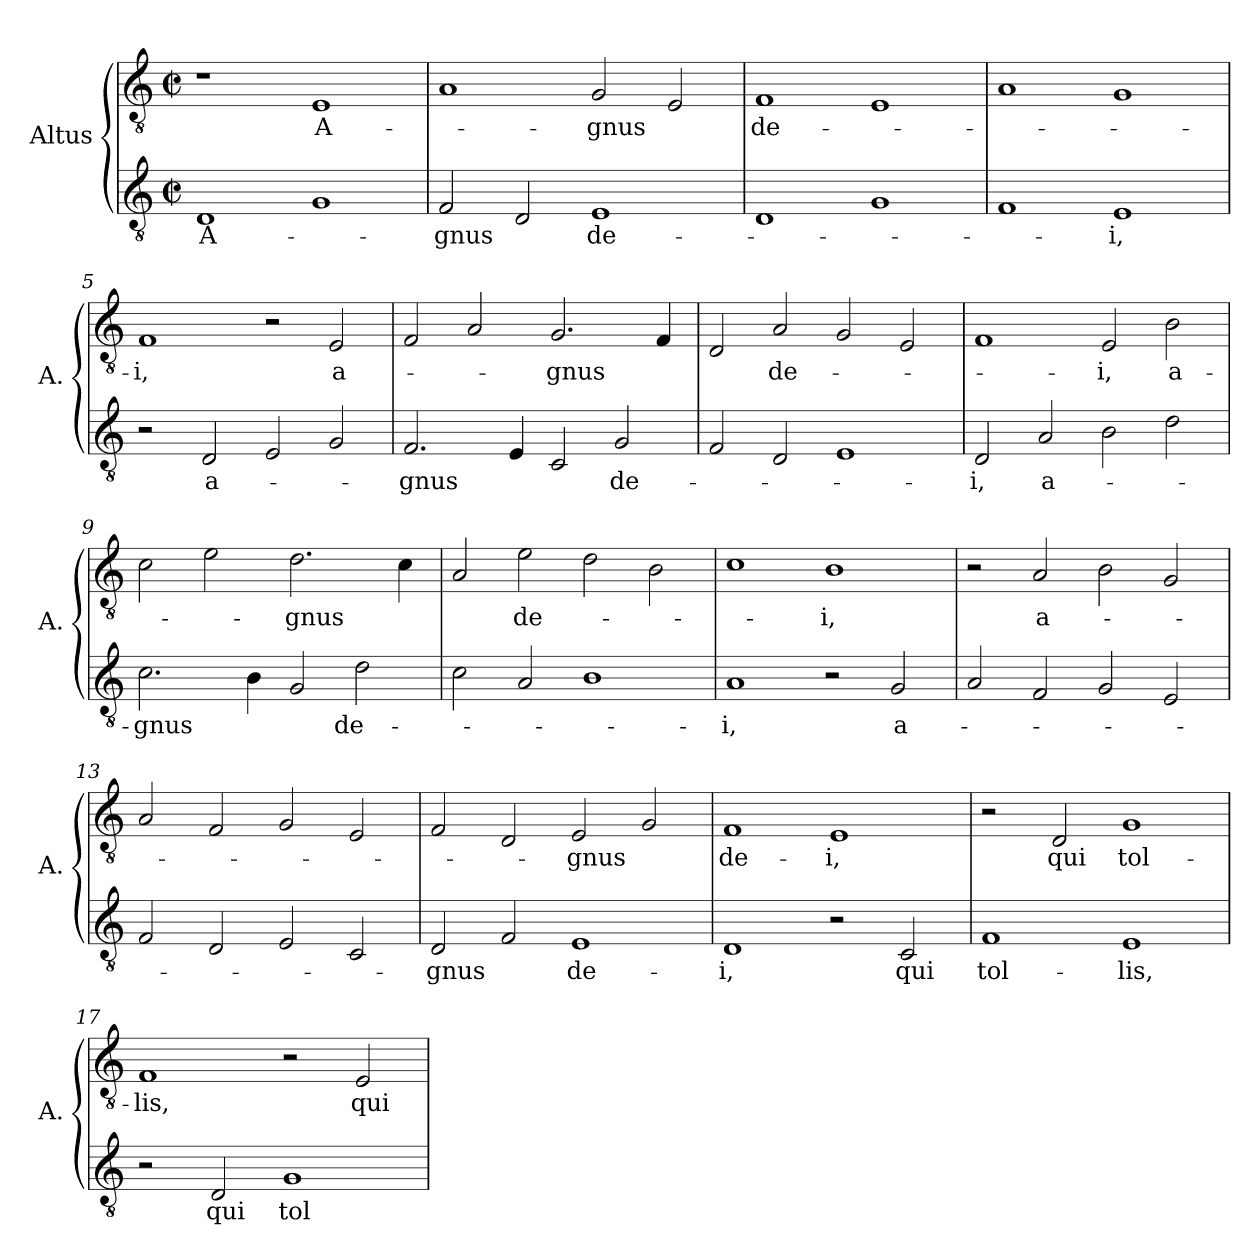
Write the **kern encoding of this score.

**kern	**text	**kern	**text
*part1	*part1	*part1	*part1
*staff2	*staff2	*staff1	*staff1
*I"Altus	*	*	*
*I'A.	*	*	*
*clefGv2	*	*clefGv2	*
*k[]	*	*k[]	*
*M2/2	*	*M2/2	*
*met(c|)	*	*met(c|)	*
=1	=1	=1	=1
1D	A-	1r	.
1G	.	1E	A-
=2	=2	=2	=2
2F/	-gnus	1A	.
2D/	.	.	.
1E	de-	2G/	-gnus
.	.	2E/	.
=3	=3	=3	=3
1D	.	1F	de-
1G	.	1E	.
=4	=4	=4	=4
1F	.	1A	.
1E	-i,	1G	.
=5	=5	=5	=5
2r	.	1F	-i,
2D/	a-	.	.
2E/	.	2r	.
2G/	.	2E/	a-
=6	=6	=6	=6
2.F/	-gnus	2F/	.
.	.	2A/	.
4E/	.	.	.
2C/	.	2.G/	-gnus
2G/	de-	.	.
.	.	4F/	.
=7	=7	=7	=7
2F/	.	2D/	.
2D/	.	2A/	de-
1E	.	2G/	.
.	.	2E/	.
=8	=8	=8	=8
2D/	-i,	1F	.
2A/	a-	.	.
2B\	.	2E/	-i,
2d\	.	2B\	a-
!!LO:LB:g=z
=9	=9	=9	=9
2.c\	-gnus	2c\	.
.	.	2e\	.
4B\	.	.	.
2G/	.	2.d\	-gnus
2d\	de-	.	.
.	.	4c\	.
=10	=10	=10	=10
2c\	.	2A/	.
2A/	.	2e\	de-
1B	.	2d\	.
.	.	2B\	.
=11	=11	=11	=11
1A	-i,	1c	.
2r	.	1B	-i,
2G/	a-	.	.
=12	=12	=12	=12
2A/	.	2r	.
2F/	.	2A/	a-
2G/	.	2B\	.
2E/	.	2G/	.
=13	=13	=13	=13
2F/	.	2A/	.
2D/	.	2F/	.
2E/	.	2G/	.
2C/	.	2E/	.
=14	=14	=14	=14
2D/	-gnus	2F/	.
2F/	.	2D/	.
1E	de-	2E/	-gnus
.	.	2G/	.
=15	=15	=15	=15
1D	-i,	1F	de-
2r	.	1E	-i,
2C/	qui	.	.
=16	=16	=16	=16
1F	tol-	2r	.
.	.	2D/	qui
1E	-lis,	1G	tol-
!!LO:LB:g=z
=17	=17	=17	=17
2r	.	1F	-lis,
2D/	qui	.	.
1G	tol-	2r	.
.	.	2E/	qui
=	=	=	=
*-	*-	*-	*-
